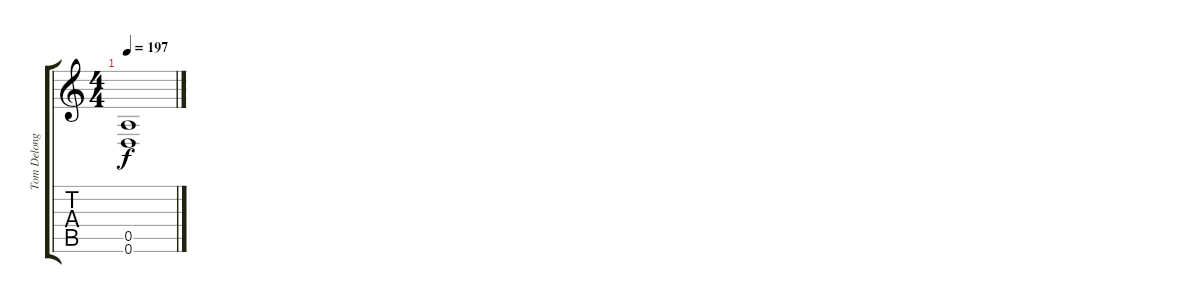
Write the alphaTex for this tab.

\track ("Tom Delonge (Distortion)" "Tom Delong") {instrument distortionguitar}
\staff {score tabs}
\tuning (E4 B3 G3 D3 A2 D2) {hide}
\ts (4 4)
\tempo 197
\clef g2
\ks c
(0.5{t} 0.6{t}).1{dy f}
